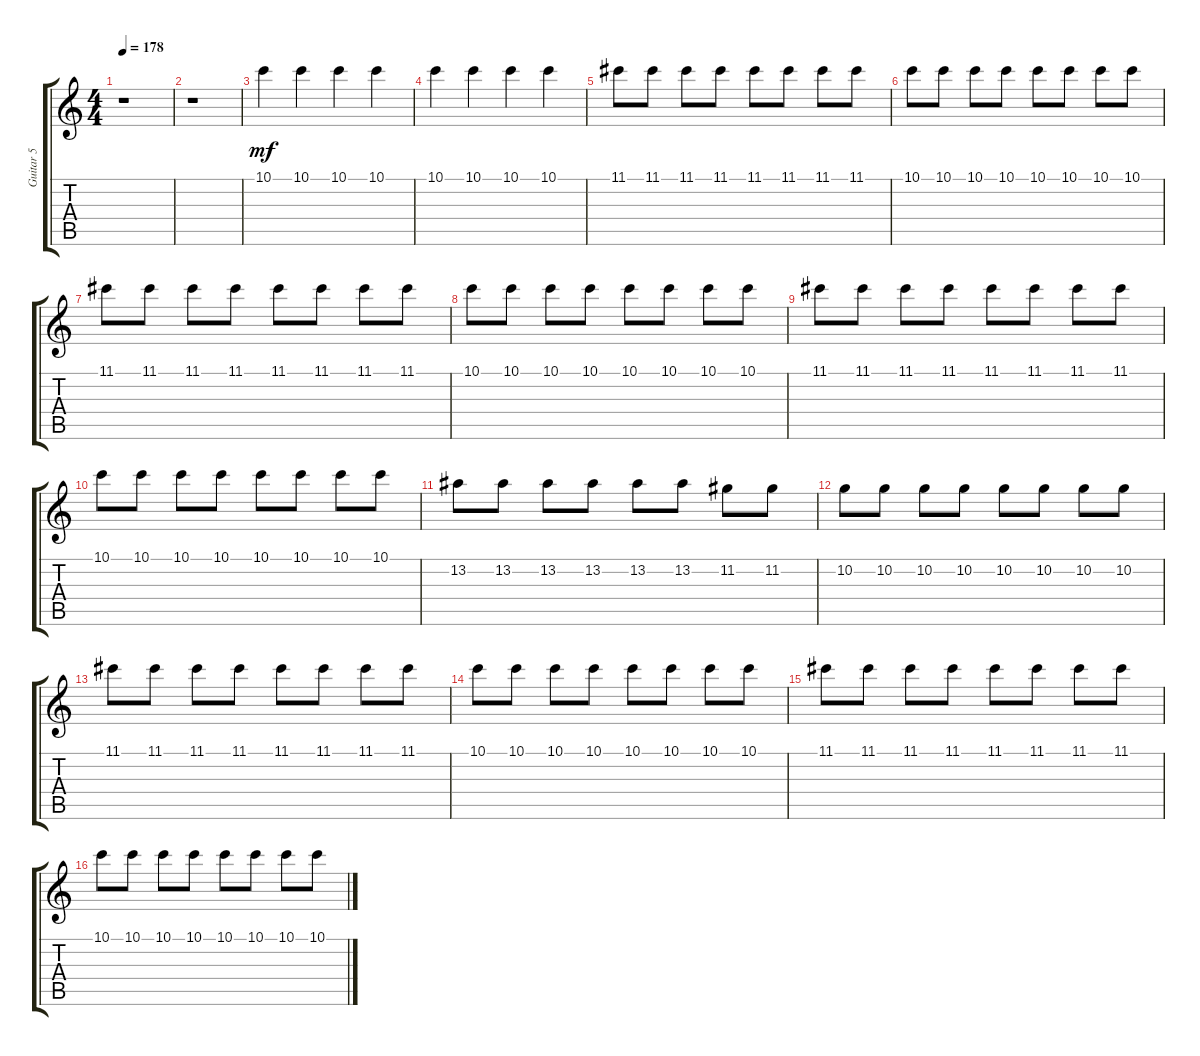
\track ("Guitar 5" "Guitar 5") {instrument electricguitarclean}
\staff {score tabs}
\tuning (D4 A3 F3 C3 G2 C2) {hide}
\ts (4 4)
\tempo 178
\clef g2
\ks c
r.1{dy mf} |
r.1 |
10.1.4 10.1.4 10.1.4 10.1.4 |
10.1.4 10.1.4 10.1.4 10.1.4 |
11.1.8 11.1.8 11.1.8 11.1.8 11.1.8 11.1.8 11.1.8 11.1.8 |
10.1.8 10.1.8 10.1.8 10.1.8 10.1.8 10.1.8 10.1.8 10.1.8 |
11.1.8 11.1.8 11.1.8 11.1.8 11.1.8 11.1.8 11.1.8 11.1.8 |
10.1.8 10.1.8 10.1.8 10.1.8 10.1.8 10.1.8 10.1.8 10.1.8 |
11.1.8 11.1.8 11.1.8 11.1.8 11.1.8 11.1.8 11.1.8 11.1.8 |
10.1.8 10.1.8 10.1.8 10.1.8 10.1.8 10.1.8 10.1.8 10.1.8 |
13.2.8 13.2.8 13.2.8 13.2.8 13.2.8 13.2.8 11.2.8 11.2.8 |
10.2.8 10.2.8 10.2.8 10.2.8 10.2.8 10.2.8 10.2.8 10.2.8 |
11.1.8 11.1.8 11.1.8 11.1.8 11.1.8 11.1.8 11.1.8 11.1.8 |
10.1.8 10.1.8 10.1.8 10.1.8 10.1.8 10.1.8 10.1.8 10.1.8 |
11.1.8 11.1.8 11.1.8 11.1.8 11.1.8 11.1.8 11.1.8 11.1.8 |
10.1.8 10.1.8 10.1.8 10.1.8 10.1.8 10.1.8 10.1.8 10.1.8
